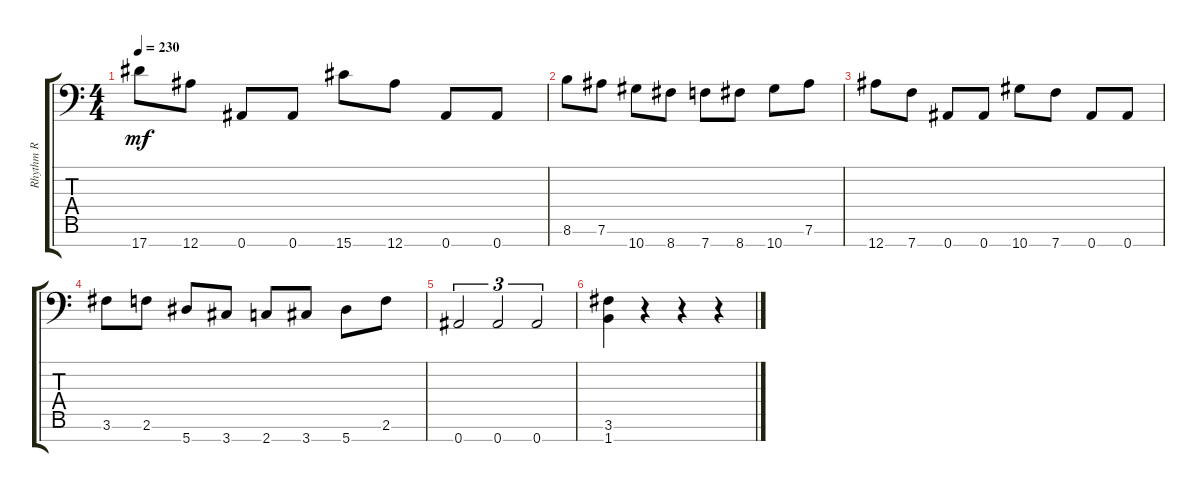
\track ("Rhythm R" "Rhythm R") {instrument distortionguitar}
\staff {score tabs}
\tuning (Eb4 Bb3 Gb3 Db3 Ab2 Eb2 Bb1) {hide}
\ts (4 4)
\tempo 230
\clef f4
\ks c
17.7.8{dy mf} 12.7.8 0.7.8 0.7.8 15.7.8 12.7.8 0.7.8 0.7.8 |
8.6.8 7.6.8 10.7.8 8.7.8 7.7.8 8.7.8 10.7.8 7.6.8 |
12.7.8 7.7.8 0.7.8 0.7.8 10.7.8 7.7.8 0.7.8 0.7.8 |
3.6.8 2.6.8 5.7.8 3.7.8 2.7.8 3.7.8 5.7.8 2.6.8 |
0.7.2{tu (3 2)} 0.7.2{tu (3 2)} 0.7.2{tu (3 2)} |
(3.6 1.7).4 r.4 r.4 r.4
